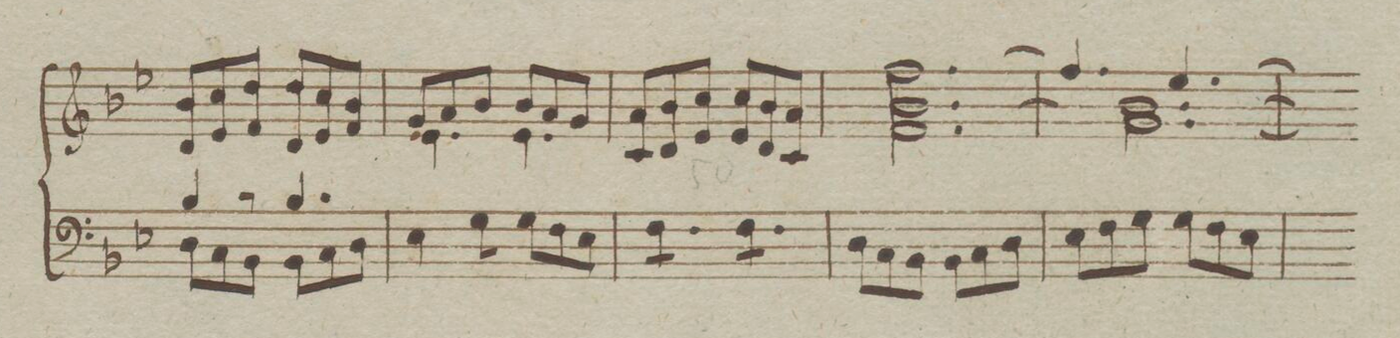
**kern
*I"Organo.
*clefF4
*k[b-e-]
*met(c)
*M6/8
*^
4B-/	8D\L
.	8C\
8r	8BB-\J
4.B-/	8BB-\L
.	8C\
.	8D\J
*v	*v
=49
4E-\
8G\
8G\L
8F\
8E-\J
=50
8F\L
8F\
8F\J
8F\L
8F\
8F\J
=51
8D/L
8C/
8BB-/J
8BB-/L
8C/
8D/J
=52
8E-\L
8F\
8G\J
8G\L
8F\
8E-\J
=53
*-
